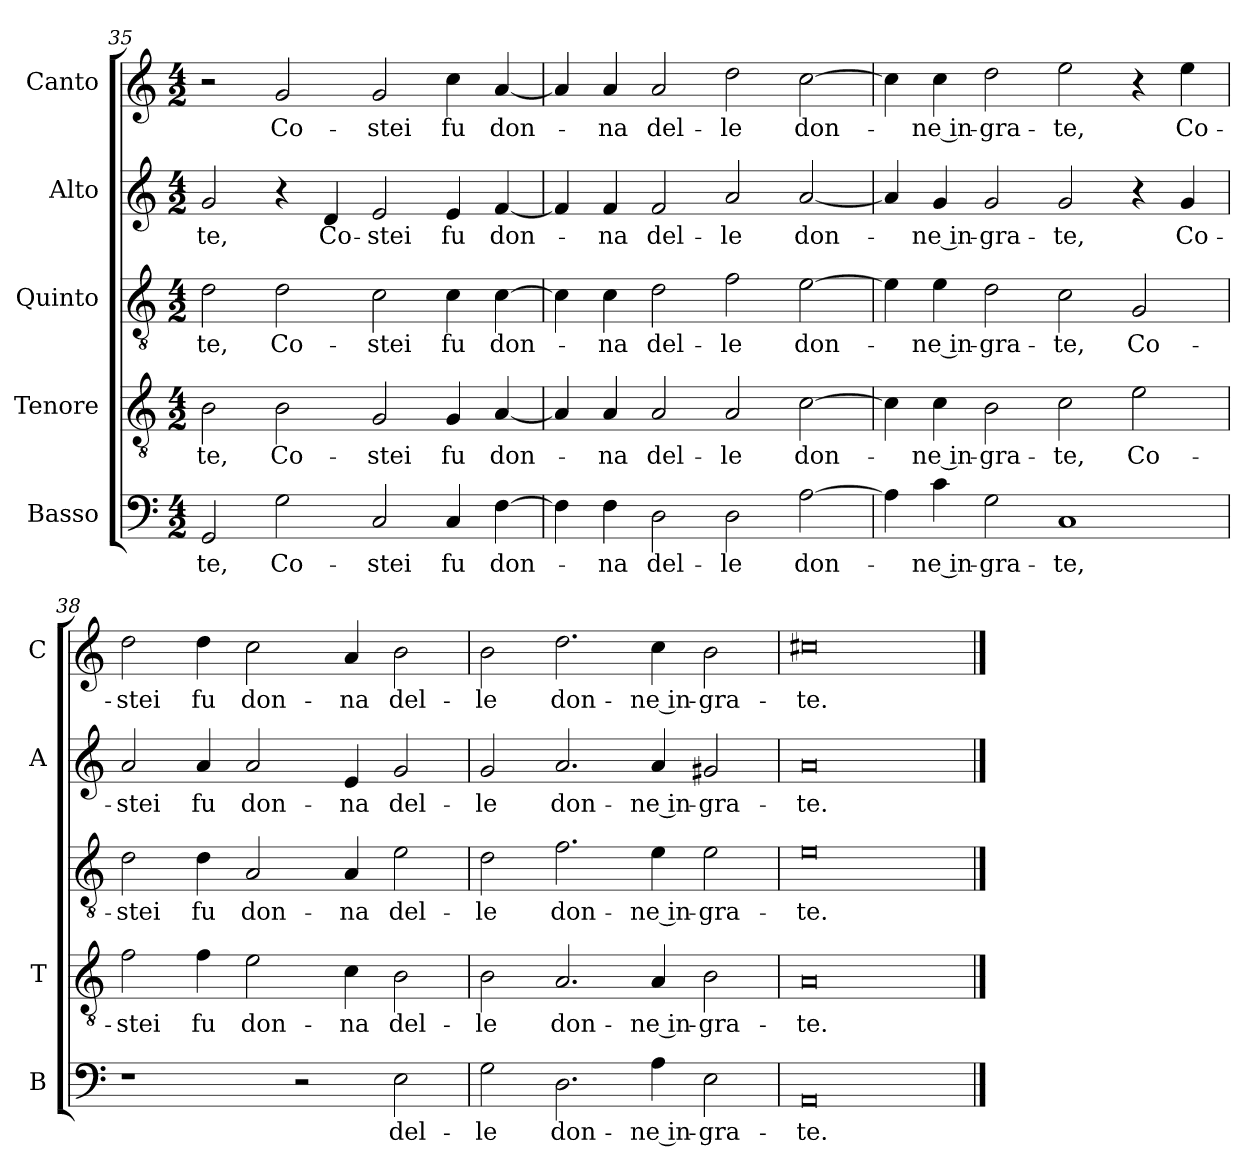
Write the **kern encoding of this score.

**kern	**text	**kern	**text	**kern	**text	**kern	**text	**kern	**text
*part5	*part5	*part4	*part4	*part3	*part3	*part2	*part2	*part1	*part1
*staff5	*staff5	*staff4	*staff4	*staff3	*staff3	*staff2	*staff2	*staff1	*staff1
*I"Basso	*	*I"Tenore	*	*I"Quinto	*	*I"Alto	*	*I"Canto	*
*I'B	*	*I'T	*	*	*	*I'A	*	*I'C	*
*clefF4	*	*clefGv2	*	*clefGv2	*	*clefG2	*	*clefG2	*
*k[]	*	*k[]	*	*k[]	*	*k[]	*	*k[]	*
*C:	*	*C:	*	*C:	*	*C:	*	*C:	*
*M4/2	*	*M4/2	*	*M4/2	*	*M4/2	*	*M4/2	*
=35	=35	=35	=35	=35	=35	=35	=35	=35	=35
!	!LO:LY:b	!	!LO:LY:b	!	!LO:LY:b	!	!LO:LY:b	!	!
2GG/	-te,	2B\	-te,	2d\	-te,	2g/	-te,	2r	.
!	!LO:LY:b	!	!LO:LY:b	!	!LO:LY:b	!	!	!	!LO:LY:b
2G\	Co-	2B\	Co-	2d\	Co-	4r	.	2g/	Co-
!	!	!	!	!	!	!	!LO:LY:b	!	!
.	.	.	.	.	.	4d/	Co-	.	.
!	!LO:LY:b	!	!LO:LY:b	!	!LO:LY:b	!	!LO:LY:b	!	!LO:LY:b
2C/	-stei	2G/	-stei	2c\	-stei	2e/	-stei	2g/	-stei
!	!LO:LY:b	!	!LO:LY:b	!	!LO:LY:b	!	!LO:LY:b	!	!LO:LY:b
4C/	fu	4G/	fu	4c\	fu	4e/	fu	4cc\	fu
!	!LO:LY:b	!	!LO:LY:b	!	!LO:LY:b	!	!LO:LY:b	!	!LO:LY:b
[4F\	don-	[4A/	don-	[4c\	don-	[4f/	don-	[4a/	don-
=36	=36	=36	=36	=36	=36	=36	=36	=36	=36
4F\]	.	4A/]	.	4c\]	.	4f/]	.	4a/]	.
!	!LO:LY:b	!	!LO:LY:b	!	!LO:LY:b	!	!LO:LY:b	!	!LO:LY:b
4F\	-na	4A/	-na	4c\	-na	4f/	-na	4a/	-na
!	!LO:LY:b	!	!LO:LY:b	!	!LO:LY:b	!	!LO:LY:b	!	!LO:LY:b
2D\	del-	2A/	del-	2d\	del-	2f/	del-	2a/	del-
!	!LO:LY:b	!	!LO:LY:b	!	!LO:LY:b	!	!LO:LY:b	!	!LO:LY:b
2D\	-le	2A/	-le	2f\	-le	2a/	-le	2dd\	-le
!	!LO:LY:b	!	!LO:LY:b	!	!LO:LY:b	!	!LO:LY:b	!	!LO:LY:b
[2A\	don-	[2c\	don-	[2e\	don-	[2a/	don-	[2cc\	don-
=37	=37	=37	=37	=37	=37	=37	=37	=37	=37
4A\]	.	4c\]	.	4e\]	.	4a/]	.	4cc\]	.
!	!LO:LY:b	!	!LO:LY:b	!	!LO:LY:b	!	!LO:LY:b	!	!LO:LY:b
4c\	-ne in-	4c\	-ne in-	4e\	-ne in-	4g/	-ne in-	4cc\	-ne in-
!	!LO:LY:b	!	!LO:LY:b	!	!LO:LY:b	!	!LO:LY:b	!	!LO:LY:b
2G\	-gra-	2B\	-gra-	2d\	-gra-	2g/	-gra-	2dd\	-gra-
!	!LO:LY:b	!	!LO:LY:b	!	!LO:LY:b	!	!LO:LY:b	!	!LO:LY:b
1C	-te,	2c\	-te,	2c\	-te,	2g/	-te,	2ee\	-te,
!	!	!	!LO:LY:b	!	!LO:LY:b	!	!	!	!
.	.	2e\	Co-	2G/	Co-	4r	.	4r	.
!	!	!	!	!	!	!	!LO:LY:b	!	!LO:LY:b
.	.	.	.	.	.	4g/	Co-	4ee\	Co-
!!LO:LB:g=z
=38	=38	=38	=38	=38	=38	=38	=38	=38	=38
!	!	!	!LO:LY:b	!	!LO:LY:b	!	!LO:LY:b	!	!LO:LY:b
1r	.	2f\	-stei	2d\	-stei	2a/	-stei	2dd\	-stei
!	!	!	!LO:LY:b	!	!LO:LY:b	!	!LO:LY:b	!	!LO:LY:b
.	.	4f\	fu	4d\	fu	4a/	fu	4dd\	fu
!	!	!	!LO:LY:b	!	!LO:LY:b	!	!LO:LY:b	!	!LO:LY:b
.	.	2e\	don-	2A/	don-	2a/	don-	2cc\	don-
2r	.	.	.	.	.	.	.	.	.
!	!	!	!LO:LY:b	!	!LO:LY:b	!	!LO:LY:b	!	!LO:LY:b
.	.	4c\	-na	4A/	-na	4e/	-na	4a/	-na
!	!LO:LY:b	!	!LO:LY:b	!	!LO:LY:b	!	!LO:LY:b	!	!LO:LY:b
2E\	del-	2B\	del-	2e\	del-	2g/	del-	2b\	del-
=39	=39	=39	=39	=39	=39	=39	=39	=39	=39
!	!LO:LY:b	!	!LO:LY:b	!	!LO:LY:b	!	!LO:LY:b	!	!LO:LY:b
2G\	-le	2B\	-le	2d\	-le	2g/	-le	2b\	-le
!	!LO:LY:b	!	!LO:LY:b	!	!LO:LY:b	!	!LO:LY:b	!	!LO:LY:b
2.D\	don-	2.A/	don-	2.f\	don-	2.a/	don-	2.dd\	don-
!	!LO:LY:b	!	!LO:LY:b	!	!LO:LY:b	!	!LO:LY:b	!	!LO:LY:b
4A\	-ne in-	4A/	-ne in-	4e\	-ne in-	4a/	-ne in-	4cc\	-ne in-
!	!LO:LY:b	!	!LO:LY:b	!	!LO:LY:b	!	!LO:LY:b	!	!LO:LY:b
2E\	-gra-	2B\	-gra-	2e\	-gra-	2g#X/	-gra-	2b\	-gra-
=40	=40	=40	=40	=40	=40	=40	=40	=40	=40
!	!LO:LY:b	!	!LO:LY:b	!	!LO:LY:b	!	!LO:LY:b	!	!LO:LY:b
0AA	-te.	0A	-te.	0e	-te.	0a	-te.	0cc#X	-te.
==	==	==	==	==	==	==	==	==	==
*-	*-	*-	*-	*-	*-	*-	*-	*-	*-
